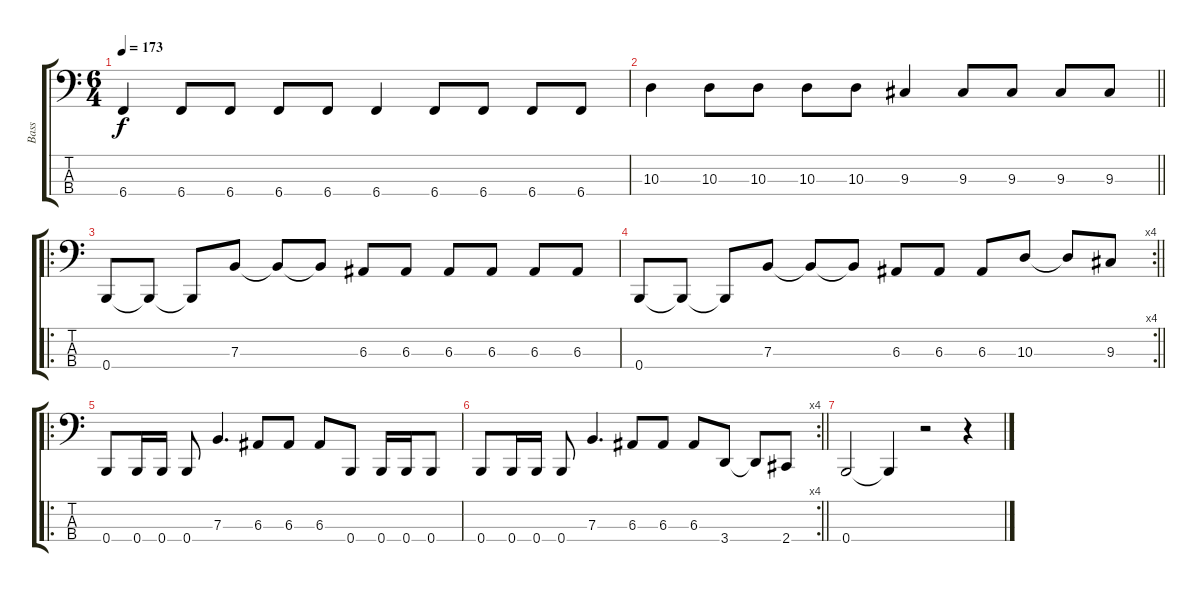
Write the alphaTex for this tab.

\track ("Bass" "Bass") {instrument electricbassfinger}
\staff {score tabs}
\tuning (D2 A1 E1 B0) {hide}
\ts (6 4)
\tempo 173
\clef f4
\ks c
6.4.4{dy f} 6.4.8 6.4.8 6.4.8 6.4.8 6.4.4 6.4.8 6.4.8 6.4.8 6.4.8 |
\barLineRight lightlight
10.3.4 10.3.8 10.3.8 10.3.8 10.3.8 9.3.4 9.3.8 9.3.8 9.3.8 9.3.8 |
\ro
\section ("" "")
0.4.8 0.4{t}.8 0.4{t}.8 7.3.8 7.3{t}.8 7.3{t}.8 6.3.8 6.3.8 6.3.8 6.3.8 6.3.8 6.3.8 |
\rc 4
\barLineRight lightlight
0.4.8 0.4{t}.8 0.4{t}.8 7.3.8 7.3{t}.8 7.3{t}.8 6.3.8 6.3.8 6.3.8 10.3.8 10.3{t}.8 9.3.8 |
\ro
\section ("" "")
0.4.8 0.4.16 0.4.16 0.4.8 7.3.4{d} 6.3.8 6.3.8 6.3.8 0.4.8 0.4.16 0.4.16 0.4.8 |
\rc 4
\barLineRight lightlight
0.4.8 0.4.16 0.4.16 0.4.8 7.3.4{d} 6.3.8 6.3.8 6.3.8 3.4.8 3.4{t}.8 2.4.8 |
\section ("" "")
0.4.2 0.4{t}.4 r.2 r.4
